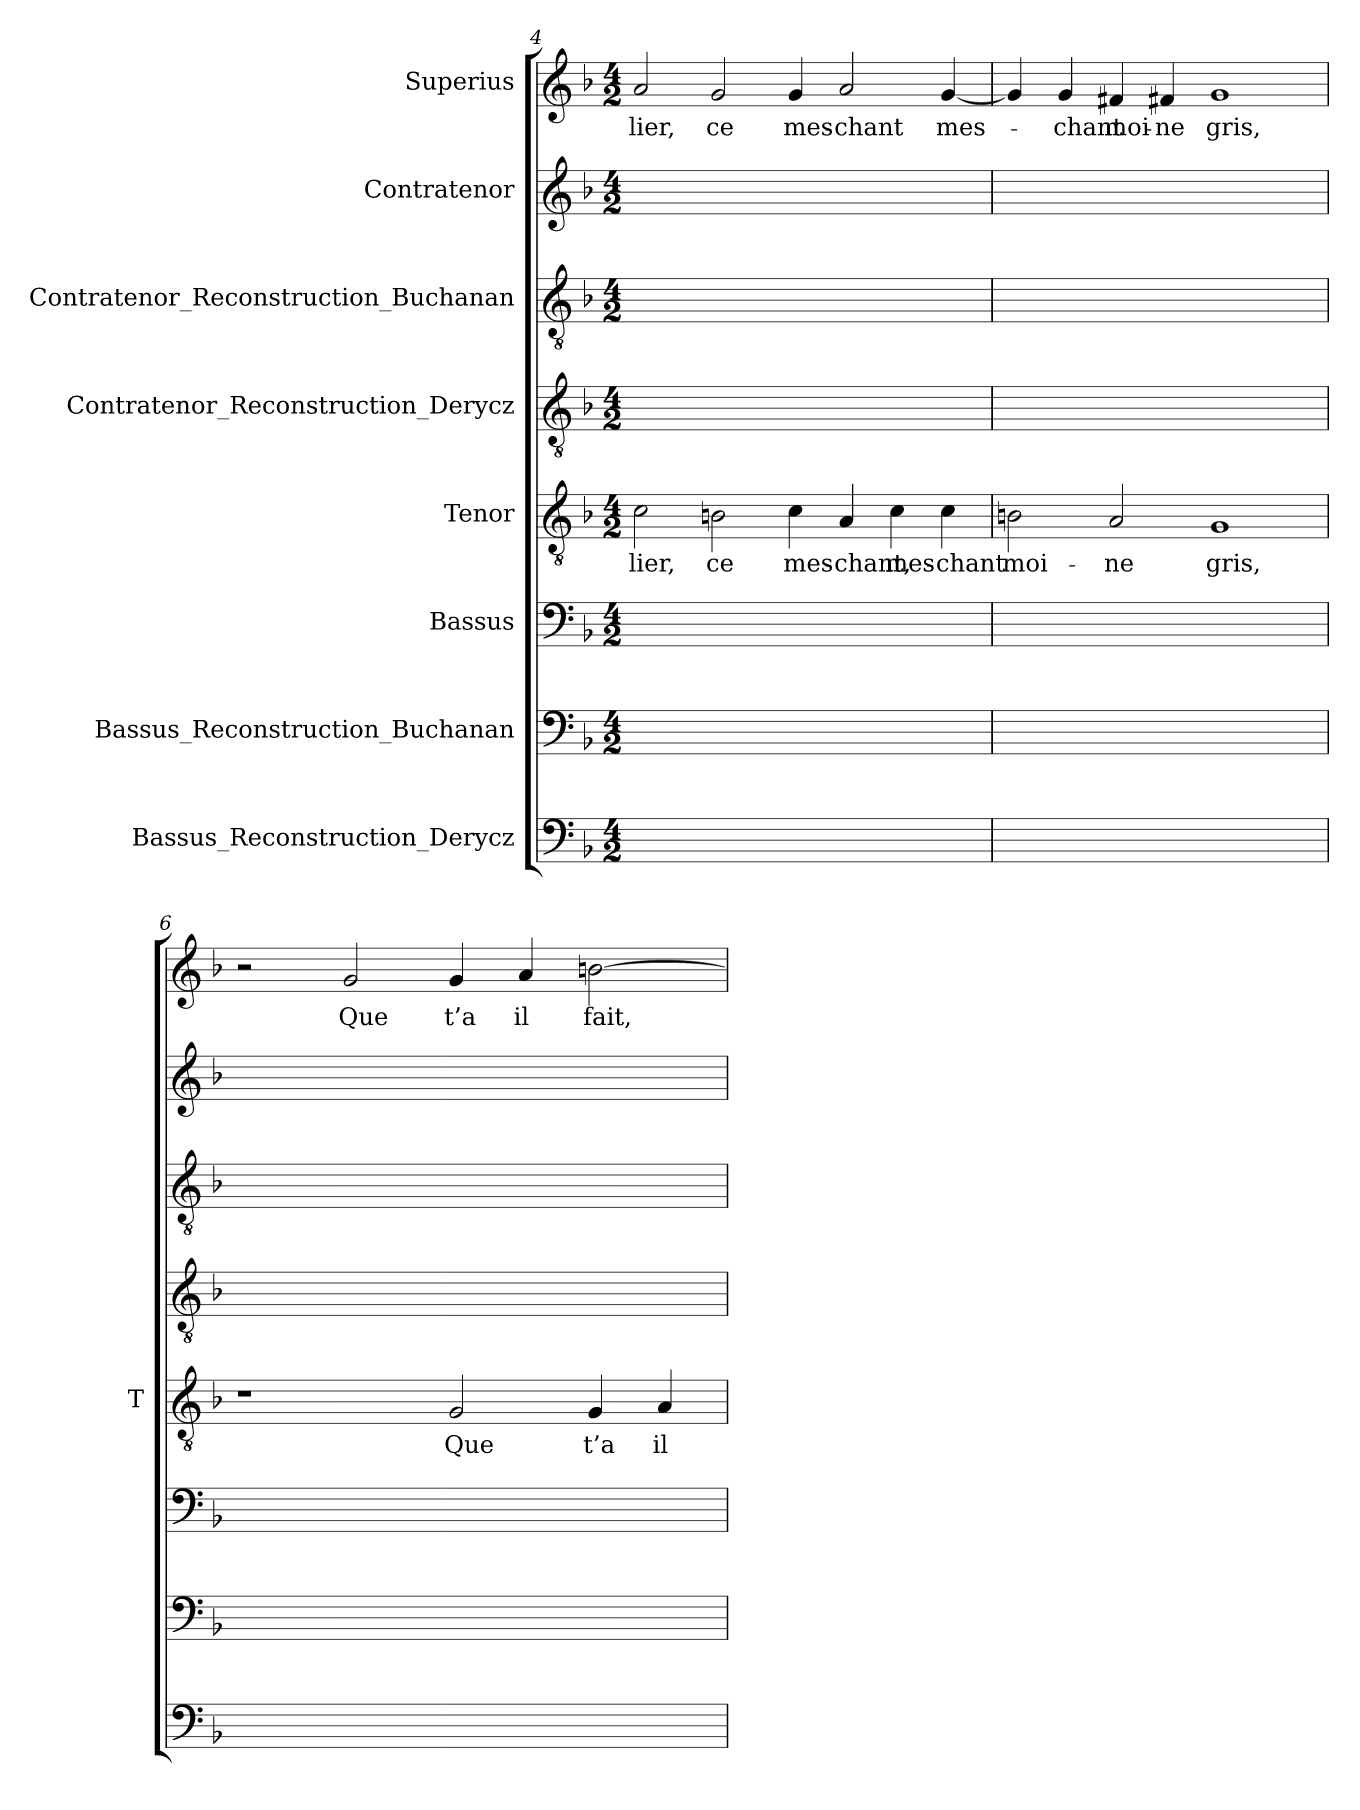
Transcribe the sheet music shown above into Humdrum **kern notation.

**kern	**kern	**kern	**kern	**text	**kern	**kern	**kern	**kern	**text
*part8	*part7	*part6	*part5	*part5	*part4	*part3	*part2	*part1	*part1
*staff8	*staff7	*staff6	*staff5	*staff5	*staff4	*staff3	*staff2	*staff1	*staff1
*I"Bassus_Reconstruction_Derycz	*I"Bassus_Reconstruction_Buchanan	*I"Bassus	*I"Tenor	*	*I"Contratenor_Reconstruction_Derycz	*I"Contratenor_Reconstruction_Buchanan	*I"Contratenor	*I"Superius	*
*	*	*	*I'T	*	*	*	*	*	*
*clefF4	*clefF4	*clefF4	*clefGv2	*	*clefGv2	*clefGv2	*clefG2	*clefG2	*
*k[b-]	*k[b-]	*k[b-]	*k[b-]	*	*k[b-]	*k[b-]	*k[b-]	*k[b-]	*
*M4/2	*M4/2	*M4/2	*M4/2	*	*M4/2	*M4/2	*M4/2	*M4/2	*
=4	=4	=4	=4	=4	=4	=4	=4	=4	=4
0ryy	0ryy	0ryy	2c	-lier,	0ryy	0ryy	0ryy	2a	-lier,
.	.	.	2B	-ce	.	.	.	2g	-ce
.	.	.	4c	mes-	.	.	.	4g	mes-
.	.	.	4A	-chant,	.	.	.	2a	-chant
.	.	.	4c	mes-	.	.	.	.	.
.	.	.	4c	-chant	.	.	.	[4g	mes-
=5	=5	=5	=5	=5	=5	=5	=5	=5	=5
0ryy	0ryy	0ryy	2B	moi-	0ryy	0ryy	0ryy	4g]	.
.	.	.	.	.	.	.	.	4g	-chant
.	.	.	2A	-ne	.	.	.	4f#X	moi-
.	.	.	.	.	.	.	.	4f#X	-ne
.	.	.	1G	-gris,	.	.	.	1g	-gris,
=6	=6	=6	=6	=6	=6	=6	=6	=6	=6
0ryy	0ryy	0ryy	1r	.	0ryy	0ryy	0ryy	2r	.
.	.	.	.	.	.	.	.	2g	-Que
.	.	.	2G	-Que	.	.	.	4g	-t’a
.	.	.	.	.	.	.	.	4a	-il
.	.	.	4G	-t’a	.	.	.	[2b	-fait,
.	.	.	4A	-il	.	.	.	.	.
=	=	=	=	=	=	=	=	=	=
*-	*-	*-	*-	*-	*-	*-	*-	*-	*-
